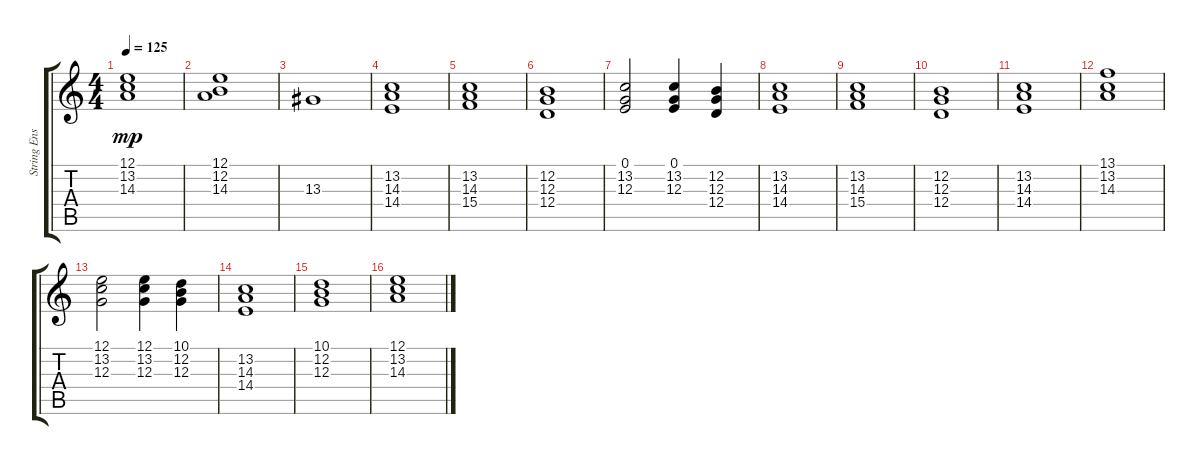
\track ("String Ensemble" "String Ens") {instrument stringensemble1}
\staff {score tabs}
\tuning (E4 B3 G3 D3 A2 E2) {hide}
\ts (4 4)
\tempo 125
\clef g2
\ks c
(12.1 13.2 14.3).1{dy mp} |
(12.1 12.2 14.3).1 |
13.3.1 |
(13.2 14.3 14.4).1 |
(13.2 14.3 15.4).1 |
(12.2 12.3 12.4).1 |
(0.1 13.2 12.3).2 (0.1 13.2 12.3).4 (12.2 12.3 12.4).4 |
(13.2 14.3 14.4).1 |
(13.2 14.3 15.4).1 |
(12.2 12.3 12.4).1 |
(13.2 14.3 14.4).1 |
(13.1 13.2 14.3).1 |
(12.1 13.2 12.3).2 (12.1 13.2 12.3).4 (10.1 12.2 12.3).4 |
(13.2 14.3 14.4).1 |
(10.1 12.2 12.3).1 |
(12.1 13.2 14.3).1
